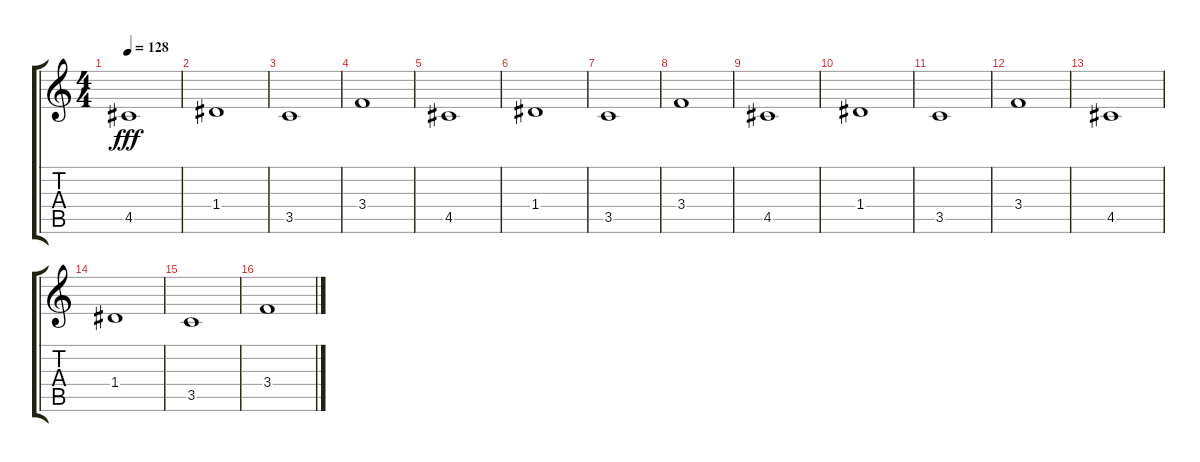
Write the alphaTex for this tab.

\track "" {instrument acousticguitarnylon}
\staff {score tabs}
\tuning (E4 B3 G3 D3 A2 E2) {hide}
\ts (4 4)
\tempo 128
\clef g2
\ks c
4.5.1{dy fff} |
1.4.1 |
3.5.1 |
3.4.1 |
4.5.1 |
1.4.1 |
3.5.1 |
3.4.1 |
4.5.1 |
1.4.1 |
3.5.1 |
3.4.1 |
4.5.1 |
1.4.1 |
3.5.1 |
3.4.1
